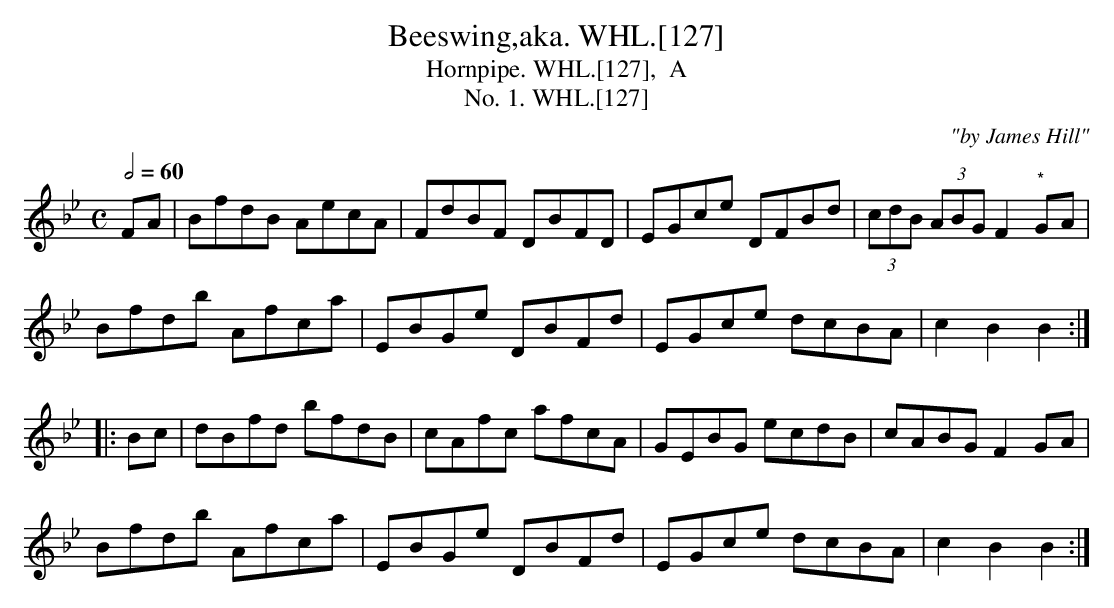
X:1
T:Beeswing,aka. WHL.[127]
T:Hornpipe. WHL.[127],  A
T:No. 1. WHL.[127]
C:"by James Hill"
M:C
L:1/8
Q:2/4=60
K:Bb
FA | BfdB AecA | FdBF DBFD | EGce DFBd | (3cdB (3ABG F2"*"GA |
Bfdb Afca | EBGe DBFd | EGce dcBA | c2B2B2:|
|:Bc | dBfd bfdB | cAfc afcA | GEBG ecdB | cABG F2GA |
Bfdb Afca | EBGe DBFd | EGce dcBA | c2B2B2:|
